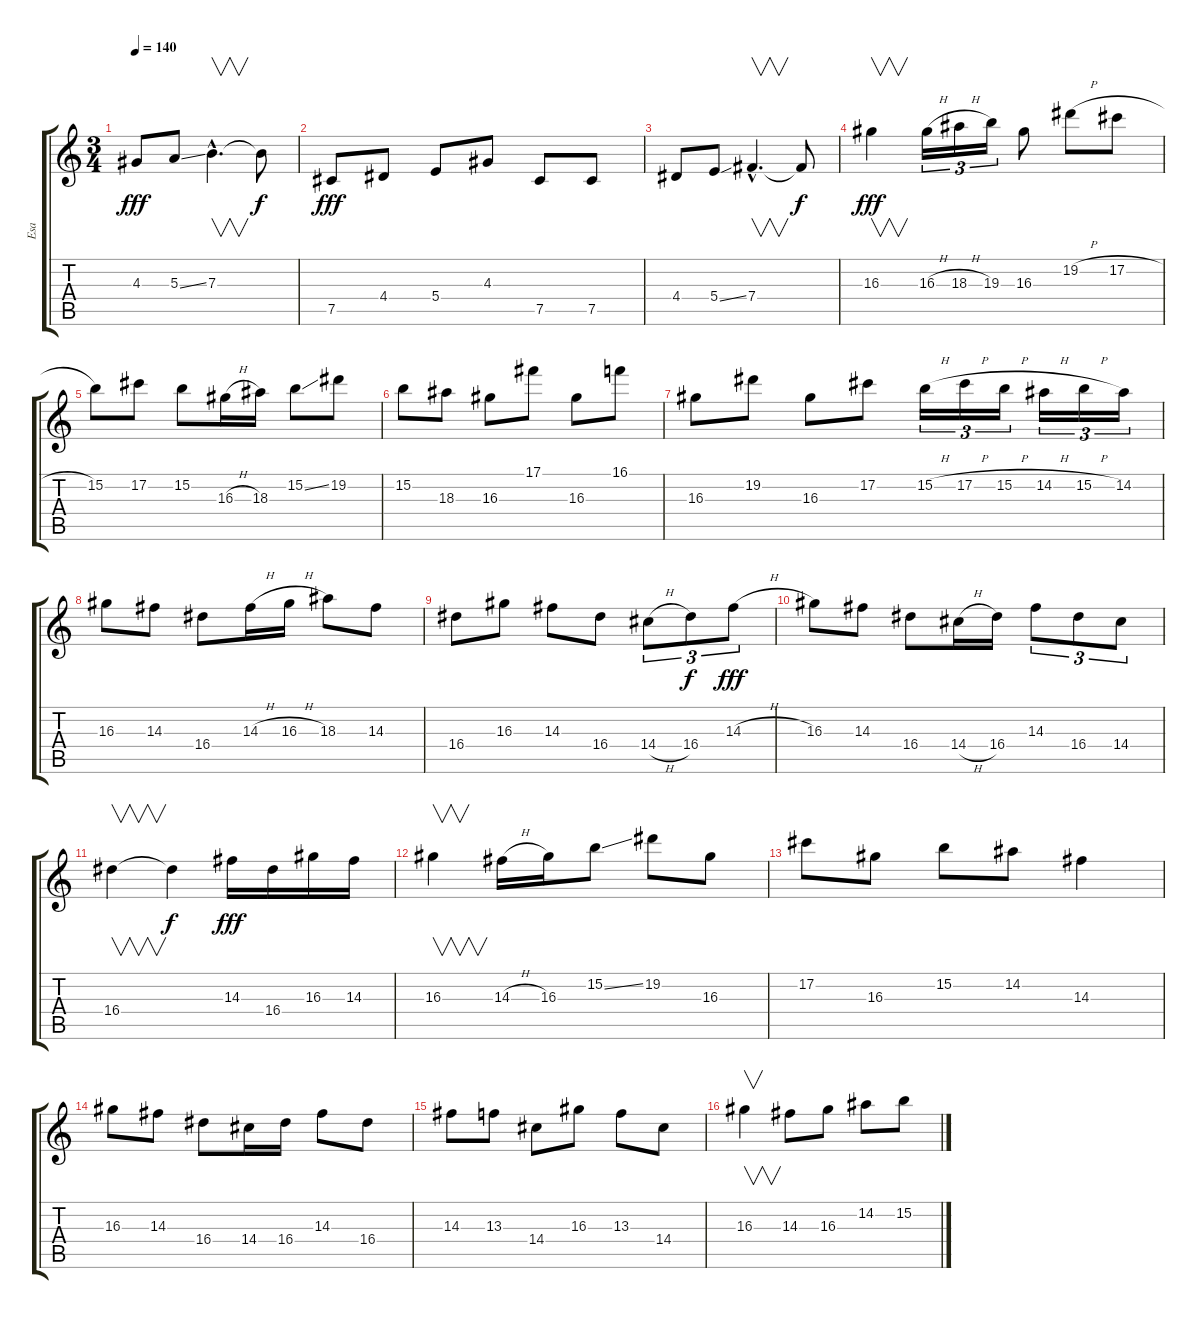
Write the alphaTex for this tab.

\track ("Esa" "Esa") {instrument overdrivenguitar}
\staff {score tabs}
\tuning (Db4 Ab3 E3 B2 Gb2 Db2) {hide}
\ts (3 4)
\tempo 140
\clef g2
\ks c
4.3.8{dy fff} 5.3{ss}.8 7.3{hac}.4{v d} 7.3{t}.8{dy f} |
7.5.8{dy fff} 4.4.8 5.4.8 4.3.8 7.5.8 7.5.8 |
4.4.8 5.4{ss}.8 7.4{hac}.4{v d} 7.4{t}.8{dy f} |
16.3.4{v dy fff} 16.3{h}.16{tu (3 2)} 18.3{h}.16{tu (3 2)} 19.3.16{tu (3 2)} 16.3.8 19.2{h}.8 17.2{h}.8 |
15.2.8 17.2.8 15.2.8 16.3{h}.16 18.3.16 15.2{ss}.8 19.2.8 |
15.2.8 18.3.8 16.3.8 17.1.8 16.3.8 16.1.8 |
16.3.8 19.2.8 16.3.8 17.2.8 15.2{h}.16{tu (3 2)} 17.2{h}.16{tu (3 2)} 15.2{h}.16{tu (3 2)} 14.2{h}.16{tu (3 2)} 15.2{h}.16{tu (3 2)} 14.2.16{tu (3 2)} |
16.3.8 14.3.8 16.4.8 14.3{h}.16 16.3{h}.16 18.3.8 14.3.8 |
16.4.8 16.3.8 14.3.8 16.4.8 14.4{h}.8{tu (3 2)} 16.4.8{tu (3 2) dy f} 14.3{h}.8{tu (3 2) dy fff} |
16.3.8 14.3.8 16.4.8 14.4{h}.16 16.4.16 14.3.8{tu (3 2)} 16.4.8{tu (3 2)} 14.4.8{tu (3 2)} |
16.4.4{v} 16.4{t}.4{dy f} 14.3.16{dy fff} 16.4.16 16.3.16 14.3.16 |
16.3.4{v} 14.3{h}.16 16.3.16 15.2{ss}.8 19.2.8 16.3.8 |
17.2.8 16.3.8 15.2.8 14.2.8 14.3.4 |
16.3.8 14.3.8 16.4.8 14.4.16 16.4.16 14.3.8 16.4.8 |
14.3.8 13.3.8 14.4.8 16.3.8 13.3.8 14.4.8 |
16.3.4{v} 14.3.8 16.3.8 14.2.8 15.2{ss}.8
